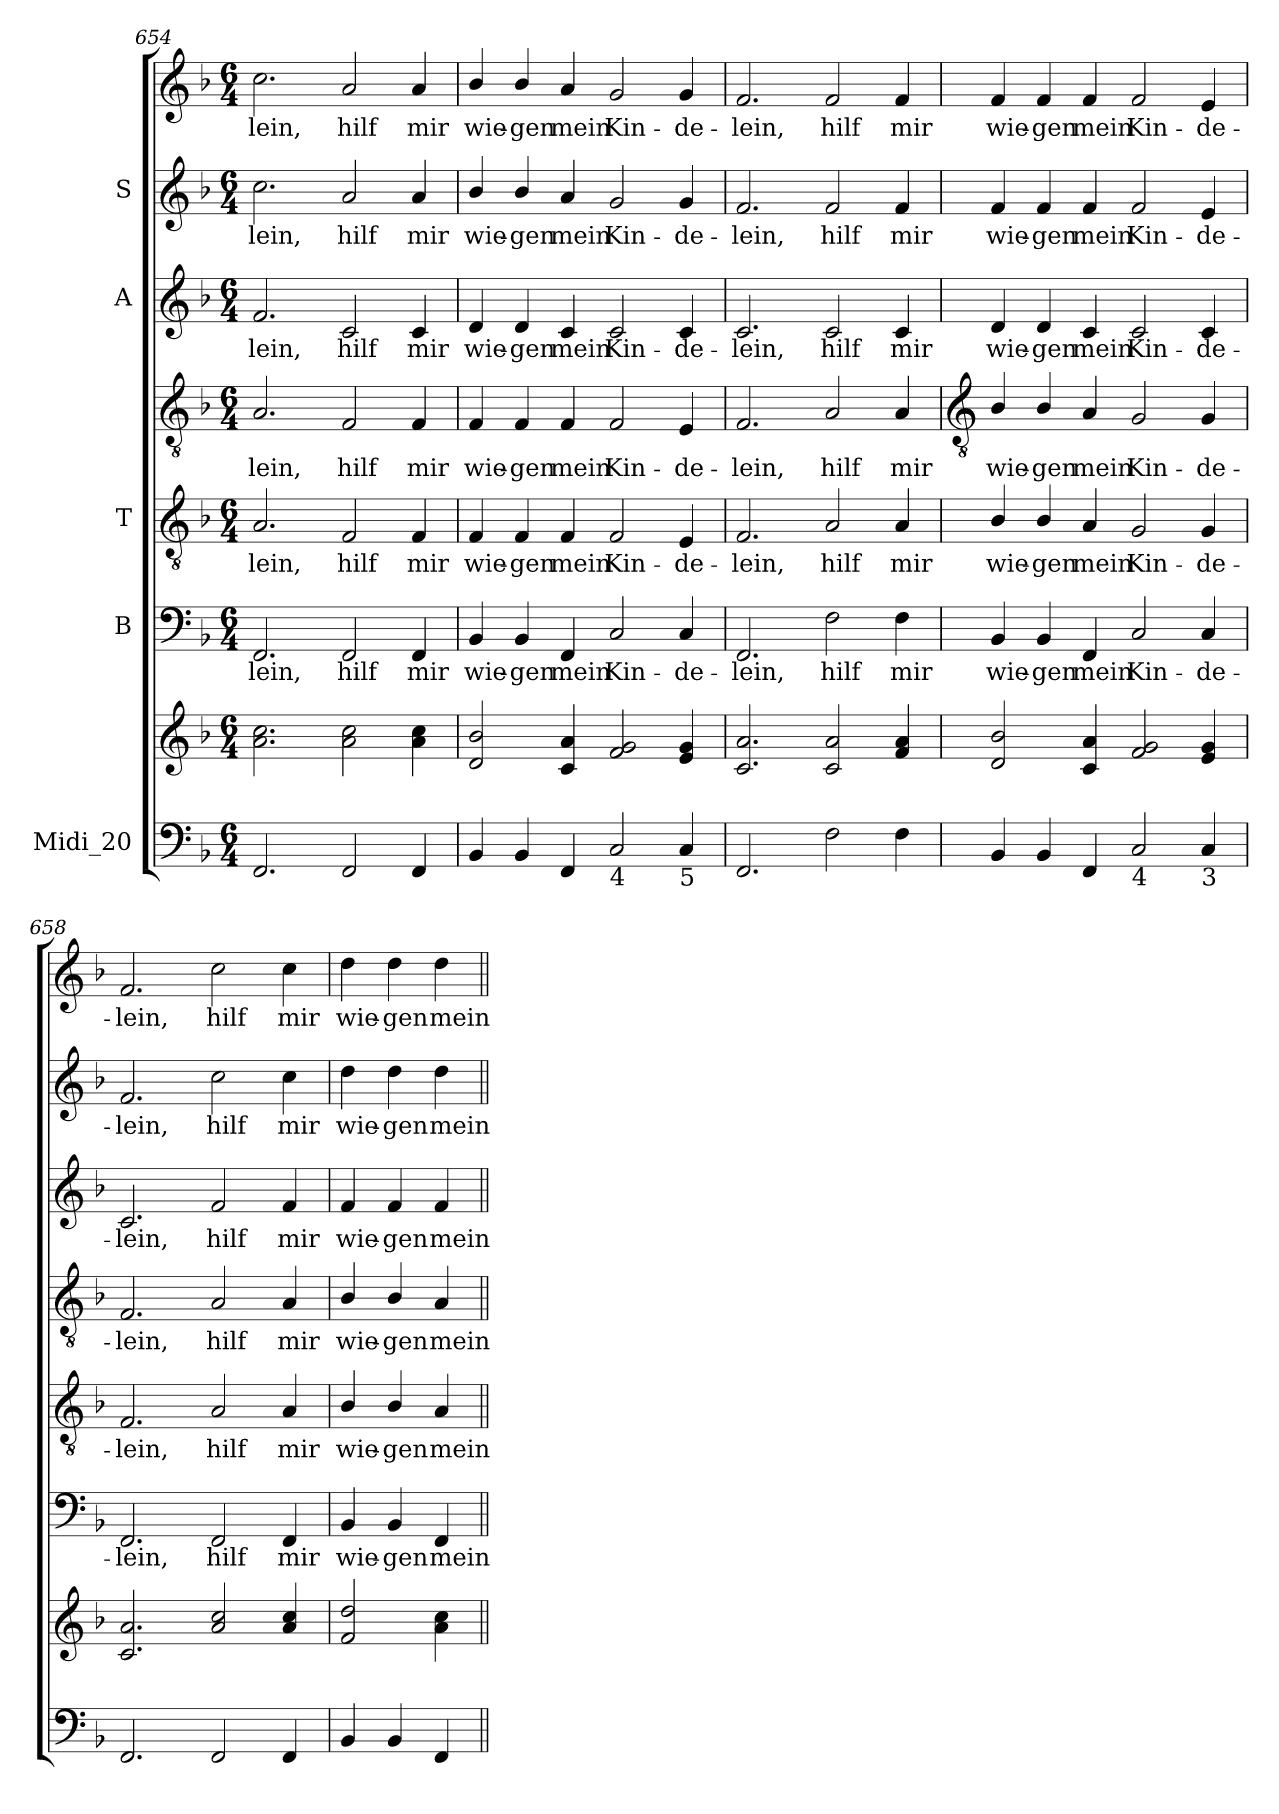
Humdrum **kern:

**kern	**kern	**kern	**text	**kern	**text	**kern	**text	**kern	**text	**kern	**text	**kern	**text
*part5	*part5	*part4	*part4	*part3	*part3	*part3	*part3	*part2	*part2	*part1	*part1	*part1	*part1
*staff8	*staff7	*staff6	*staff6	*staff5	*staff5	*staff4	*staff4	*staff3	*staff3	*staff2	*staff2	*staff1	*staff1
*I"Midi_20	*	*I"B	*	*I"T	*	*	*	*I"A	*	*I"S	*	*	*
*clefF4	*clefG2	*clefF4	*	*clefGv2	*	*clefGv2	*	*clefG2	*	*clefG2	*	*clefG2	*
*k[b-]	*k[b-]	*k[b-]	*	*k[b-]	*	*k[b-]	*	*k[b-]	*	*k[b-]	*	*k[b-]	*
*F:	*F:	*F:	*	*F:	*	*F:	*	*F:	*	*F:	*	*F:	*
*M6/4	*M6/4	*M6/4	*	*M6/4	*	*M6/4	*	*M6/4	*	*M6/4	*	*M6/4	*
=654	=654	=654	=654	=654	=654	=654	=654	=654	=654	=654	=654	=654	=654
!	!	!	!LO:LY:b	!	!LO:LY:b	!	!LO:LY:b	!	!LO:LY:b	!	!LO:LY:b	!	!LO:LY:b
2.FF	2.a 2.cc	2.FF	-lein,	2.A	-lein,	2.A	-lein,	2.f	-lein,	2.cc	-lein,	2.cc	-lein,
!	!	!	!LO:LY:b	!	!LO:LY:b	!	!LO:LY:b	!	!LO:LY:b	!	!LO:LY:b	!	!LO:LY:b
2FF	2a 2cc	2FF	hilf	2F	hilf	2F	hilf	2c	hilf	2a	hilf	2a	hilf
!	!	!	!LO:LY:b	!	!LO:LY:b	!	!LO:LY:b	!	!LO:LY:b	!	!LO:LY:b	!	!LO:LY:b
4FF	4a 4cc	4FF	mir	4F	mir	4F	mir	4c	mir	4a	mir	4a	mir
=655	=655	=655	=655	=655	=655	=655	=655	=655	=655	=655	=655	=655	=655
!	!	!	!LO:LY:b	!	!LO:LY:b	!	!LO:LY:b	!	!LO:LY:b	!	!LO:LY:b	!	!LO:LY:b
4BB-	2d 2b-	4BB-	wie-	4F	wie-	4F	wie-	4d	wie-	4b-/	wie-	4b-/	wie-
!	!	!	!LO:LY:b	!	!LO:LY:b	!	!LO:LY:b	!	!LO:LY:b	!	!LO:LY:b	!	!LO:LY:b
4BB-	.	4BB-	-gen	4F	-gen	4F	-gen	4d	-gen	4b-/	-gen	4b-/	-gen
!	!	!	!LO:LY:b	!	!LO:LY:b	!	!LO:LY:b	!	!LO:LY:b	!	!LO:LY:b	!	!LO:LY:b
4FF	4c 4a	4FF	mein	4F	mein	4F	mein	4c	mein	4a	mein	4a	mein
!LO:TX:b:t=4	!	!	!	!	!	!	!	!	!	!	!	!	!
!	!	!	!LO:LY:b	!	!LO:LY:b	!	!LO:LY:b	!	!LO:LY:b	!	!LO:LY:b	!	!LO:LY:b
2C	2f 2g	2C	Kin-	2F	Kin-	2F	Kin-	2c	Kin-	2g	Kin-	2g	Kin-
!LO:TX:b:t=5	!	!	!	!	!	!	!	!	!	!	!	!	!
!	!	!	!LO:LY:b	!	!LO:LY:b	!	!LO:LY:b	!	!LO:LY:b	!	!LO:LY:b	!	!LO:LY:b
4C	4e 4g	4C	-de-	4E	-de-	4E	-de-	4c	-de-	4g	-de-	4g	-de-
=656	=656	=656	=656	=656	=656	=656	=656	=656	=656	=656	=656	=656	=656
!	!	!	!LO:LY:b	!	!LO:LY:b	!	!LO:LY:b	!	!LO:LY:b	!	!LO:LY:b	!	!LO:LY:b
2.FF	2.c 2.a	2.FF	-lein,	2.F	-lein,	2.F	-lein,	2.c	-lein,	2.f	-lein,	2.f	-lein,
!	!	!	!LO:LY:b	!	!LO:LY:b	!	!LO:LY:b	!	!LO:LY:b	!	!LO:LY:b	!	!LO:LY:b
2F	2c 2a	2F	hilf	2A	hilf	2A	hilf	2c	hilf	2f	hilf	2f	hilf
!	!	!	!LO:LY:b	!	!LO:LY:b	!	!LO:LY:b	!	!LO:LY:b	!	!LO:LY:b	!	!LO:LY:b
4F	4f 4a	4F	mir	4A	mir	4A	mir	4c	mir	4f	mir	4f	mir
!!LO:LB:g=z
=657	=657	=657	=657	=657	=657	=657	=657	=657	=657	=657	=657	=657	=657
*	*	*	*	*	*	*clefGv2	*	*	*	*	*	*	*
*	*^	*	*	*	*	*	*	*	*	*	*	*	*
!	!	!LO:N:vis=1	!	!LO:LY:b	!	!LO:LY:b	!	!LO:LY:b	!	!LO:LY:b	!	!LO:LY:b	!	!LO:LY:b
4BB-	2d 2b-	1.ryy	4BB-	wie-	4B-/	wie-	4B-/	wie-	4d	wie-	4f	wie-	4f	wie-
!	!	!	!	!LO:LY:b	!	!LO:LY:b	!	!LO:LY:b	!	!LO:LY:b	!	!LO:LY:b	!	!LO:LY:b
4BB-	.	.	4BB-	-gen	4B-/	-gen	4B-/	-gen	4d	-gen	4f	-gen	4f	-gen
!	!	!	!	!LO:LY:b	!	!LO:LY:b	!	!LO:LY:b	!	!LO:LY:b	!	!LO:LY:b	!	!LO:LY:b
4FF	4c 4a	.	4FF	mein	4A	mein	4A	mein	4c	mein	4f	mein	4f	mein
!LO:TX:b:t=4	!	!	!	!	!	!	!	!	!	!	!	!	!	!
!	!	!	!	!LO:LY:b	!	!LO:LY:b	!	!LO:LY:b	!	!LO:LY:b	!	!LO:LY:b	!	!LO:LY:b
2C	2f 2g	.	2C	Kin-	2G	Kin-	2G	Kin-	2c	Kin-	2f	Kin-	2f	Kin-
!LO:TX:b:t=3	!	!	!	!	!	!	!	!	!	!	!	!	!	!
!	!	!	!	!LO:LY:b	!	!LO:LY:b	!	!LO:LY:b	!	!LO:LY:b	!	!LO:LY:b	!	!LO:LY:b
4C	4e 4g	.	4C	-de-	4G	-de-	4G	-de-	4c	-de-	4e	-de-	4e	-de-
=658	=658	=658	=658	=658	=658	=658	=658	=658	=658	=658	=658	=658	=658	=658
!	!	!LO:N:vis=1	!	!LO:LY:b	!	!LO:LY:b	!	!LO:LY:b	!	!LO:LY:b	!	!LO:LY:b	!	!LO:LY:b
2.FF	2.c 2.a	1.ryy	2.FF	-lein,	2.F	-lein,	2.F	-lein,	2.c	-lein,	2.f	-lein,	2.f	-lein,
!	!	!	!	!LO:LY:b	!	!LO:LY:b	!	!LO:LY:b	!	!LO:LY:b	!	!LO:LY:b	!	!LO:LY:b
2FF	2a 2cc	.	2FF	hilf	2A	hilf	2A	hilf	2f	hilf	2cc	hilf	2cc	hilf
!	!	!	!	!LO:LY:b	!	!LO:LY:b	!	!LO:LY:b	!	!LO:LY:b	!	!LO:LY:b	!	!LO:LY:b
4FF	4a 4cc	.	4FF	mir	4A	mir	4A	mir	4f	mir	4cc	mir	4cc	mir
=659	=659	=659	=659	=659	=659	=659	=659	=659	=659	=659	=659	=659	=659	=659
!	!	!	!	!LO:LY:b	!	!LO:LY:b	!	!LO:LY:b	!	!LO:LY:b	!	!LO:LY:b	!	!LO:LY:b
4BB-	2f 2dd	2.ryy	4BB-	wie-	4B-/	wie-	4B-/	wie-	4f	wie-	4dd	wie-	4dd	wie-
!	!	!	!	!LO:LY:b	!	!LO:LY:b	!	!LO:LY:b	!	!LO:LY:b	!	!LO:LY:b	!	!LO:LY:b
4BB-	.	.	4BB-	-gen	4B-/	-gen	4B-/	-gen	4f	-gen	4dd	-gen	4dd	-gen
!	!	!	!	!LO:LY:b	!	!LO:LY:b	!	!LO:LY:b	!	!LO:LY:b	!	!LO:LY:b	!	!LO:LY:b
4FF	4a 4cc	.	4FF	mein	4A	mein	4A	mein	4f	mein	4dd	mein	4dd	mein
*	*v	*v	*	*	*	*	*	*	*	*	*	*	*	*
=||	=||	=||	=||	=||	=||	=||	=||	=||	=||	=||	=||	=||	=||
*-	*-	*-	*-	*-	*-	*-	*-	*-	*-	*-	*-	*-	*-
